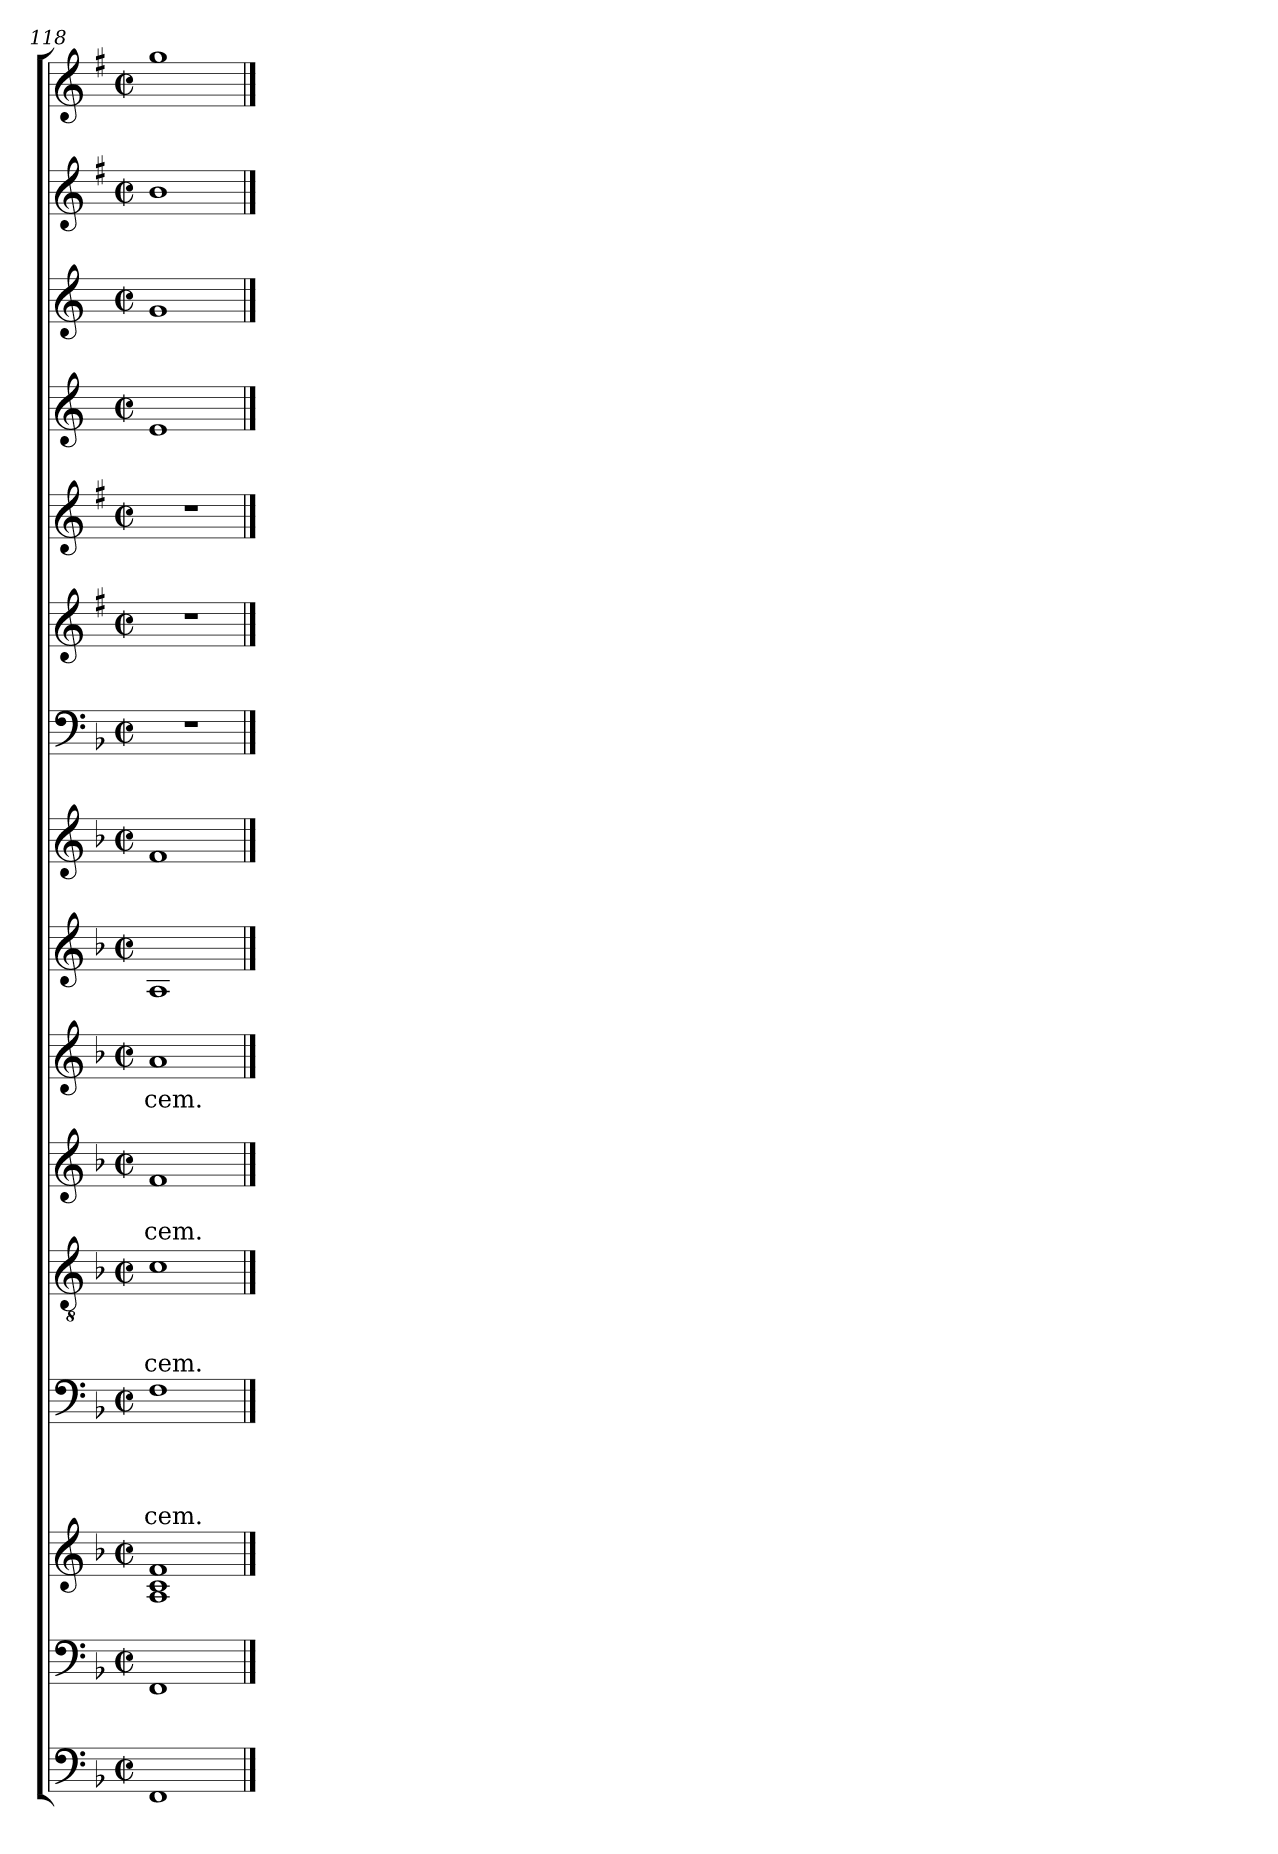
**kern	**kern	**kern	**kern	**text	**text	**text	**text	**kern	**text	**text	**text	**kern	**text	**text	**kern	**text	**kern	**kern	**kern	**kern	**kern	**kern	**kern	**kern	**kern
*part16	*part15	*part14	*part13	*part13	*part13	*part13	*part13	*part12	*part12	*part12	*part12	*part11	*part11	*part11	*part10	*part10	*part9	*part8	*part7	*part6	*part5	*part4	*part3	*part2	*part1
*staff16	*staff15	*staff14	*staff13	*staff13	*staff13	*staff13	*staff13	*staff12	*staff12	*staff12	*staff12	*staff11	*staff11	*staff11	*staff10	*staff10	*staff9	*staff8	*staff7	*staff6	*staff5	*staff4	*staff3	*staff2	*staff1
*clefF4	*clefF4	*clefG2	*clefF4	*	*	*	*	*clefGv2	*	*	*	*clefG2	*	*	*clefG2	*	*clefG2	*clefG2	*clefF4	*clefG2	*clefG2	*clefG2	*clefG2	*clefG2	*clefG2
*	*	*	*	*	*	*	*	*	*	*	*	*	*	*	*	*	*	*	*	*ITrd1c2	*ITrd1c2	*ITrd-3c-5	*ITrd-3c-5	*ITrd1c2	*ITrd1c2
*k[b-]	*k[b-]	*k[b-]	*k[b-]	*	*	*	*	*k[b-]	*	*	*	*k[b-]	*	*	*k[b-]	*	*k[b-]	*k[b-]	*k[b-]	*k[b-]	*k[b-]	*k[b-]	*k[b-]	*k[b-]	*k[b-]
*F:	*F:	*F:	*F:	*	*	*	*	*F:	*	*	*	*F:	*	*	*F:	*	*F:	*F:	*F:	*F:	*F:	*F:	*F:	*F:	*F:
*M2/2	*M2/2	*M2/2	*M2/2	*	*	*	*	*M2/2	*	*	*	*M2/2	*	*	*M2/2	*	*M2/2	*M2/2	*M2/2	*M2/2	*M2/2	*M2/2	*M2/2	*M2/2	*M2/2
*met(c|)	*met(c|)	*met(c|)	*met(c|)	*	*	*	*	*met(c|)	*	*	*	*met(c|)	*	*	*met(c|)	*	*met(c|)	*met(c|)	*met(c|)	*met(c|)	*met(c|)	*met(c|)	*met(c|)	*met(c|)	*met(c|)
=118	=118	=118	=118	=118	=118	=118	=118	=118	=118	=118	=118	=118	=118	=118	=118	=118	=118	=118	=118	=118	=118	=118	=118	=118	=118
!	!	!	!	!	!	!	!LO:LY:b	!	!	!	!LO:LY:b	!	!	!LO:LY:b	!	!LO:LY:b	!	!	!	!	!	!	!	!	!
1FF	1FF	1A 1c 1f	1F	.	.	.	-cem.	1c	.	.	-cem.	1f	.	-cem.	1a	-cem.	1A	1f	1r	1r	1r	1a	1cc	1a	1ff
==	==	==	==	==	==	==	==	==	==	==	==	==	==	==	==	==	==	==	==	==	==	==	==	==	==
*-	*-	*-	*-	*-	*-	*-	*-	*-	*-	*-	*-	*-	*-	*-	*-	*-	*-	*-	*-	*-	*-	*-	*-	*-	*-
